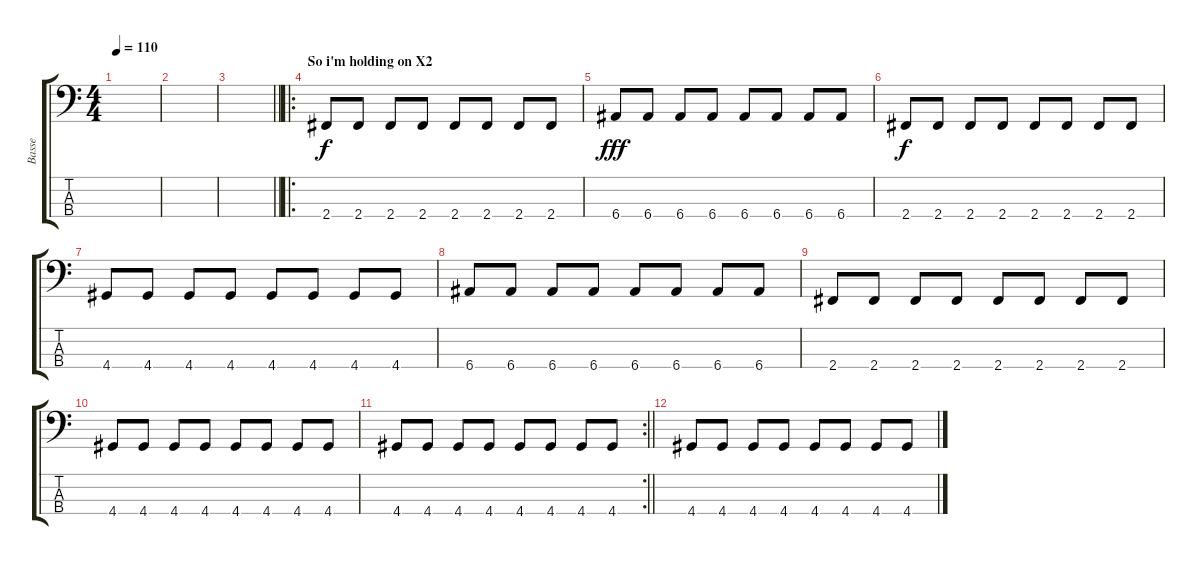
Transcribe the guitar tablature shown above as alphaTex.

\track ("Basse" "Basse") {instrument electricbassfinger}
\staff {score tabs}
\tuning (G2 D2 A1 E1) {hide}
\ts (4 4)
\tempo 110
\clef f4
\ks c
|
|
\barLineRight lightlight
|
\ro
\section ("" "So i'm holding on X2 ")
2.4.8 2.4.8 2.4.8 2.4.8 2.4.8 2.4.8 2.4.8 2.4.8 |
6.4.8{dy fff} 6.4.8 6.4.8 6.4.8 6.4.8 6.4.8 6.4.8 6.4.8 |
2.4.8{dy f} 2.4.8 2.4.8 2.4.8 2.4.8 2.4.8 2.4.8 2.4.8 |
4.4.8 4.4.8 4.4.8 4.4.8 4.4.8 4.4.8 4.4.8 4.4.8 |
6.4.8 6.4.8 6.4.8 6.4.8 6.4.8 6.4.8 6.4.8 6.4.8 |
2.4.8 2.4.8 2.4.8 2.4.8 2.4.8 2.4.8 2.4.8 2.4.8 |
4.4.8 4.4.8 4.4.8 4.4.8 4.4.8 4.4.8 4.4.8 4.4.8 |
\rc 2
\barLineRight lightlight
4.4.8 4.4.8 4.4.8 4.4.8 4.4.8 4.4.8 4.4.8 4.4.8 |
4.4.8 4.4.8 4.4.8 4.4.8 4.4.8 4.4.8 4.4.8 4.4.8
